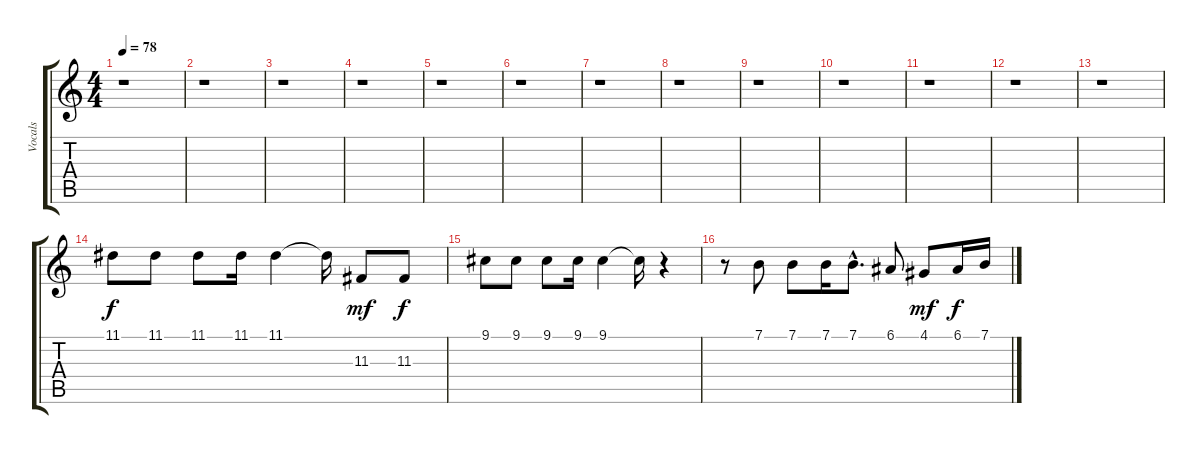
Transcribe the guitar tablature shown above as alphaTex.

\track ("Vocals" "Vocals") {instrument lead8bassandlead}
\staff {score tabs}
\tuning (E4 B3 G3 D3 A2 E2) {hide}
\ts (4 4)
\tempo 78
\clef g2
\ks c
r.1{dy f instrument lead8bassandlead} |
r.1 |
r.1 |
r.1 |
r.1 |
r.1 |
r.1 |
r.1 |
r.1 |
r.1 |
r.1 |
r.1 |
r.1 |
11.1.8 11.1.8 11.1.8 11.1.16 11.1.4 11.1{t}.16 11.3.8{dy mf} 11.3.8{dy f} |
9.1.8 9.1.8 9.1.8 9.1.16 9.1.4 9.1{t}.16 r.4 |
r.8 7.1.8 7.1.8 7.1.16 7.1{hac}.8{d} 6.1.8 4.1.8{dy mf} 6.1.16{dy f} 7.1.16
